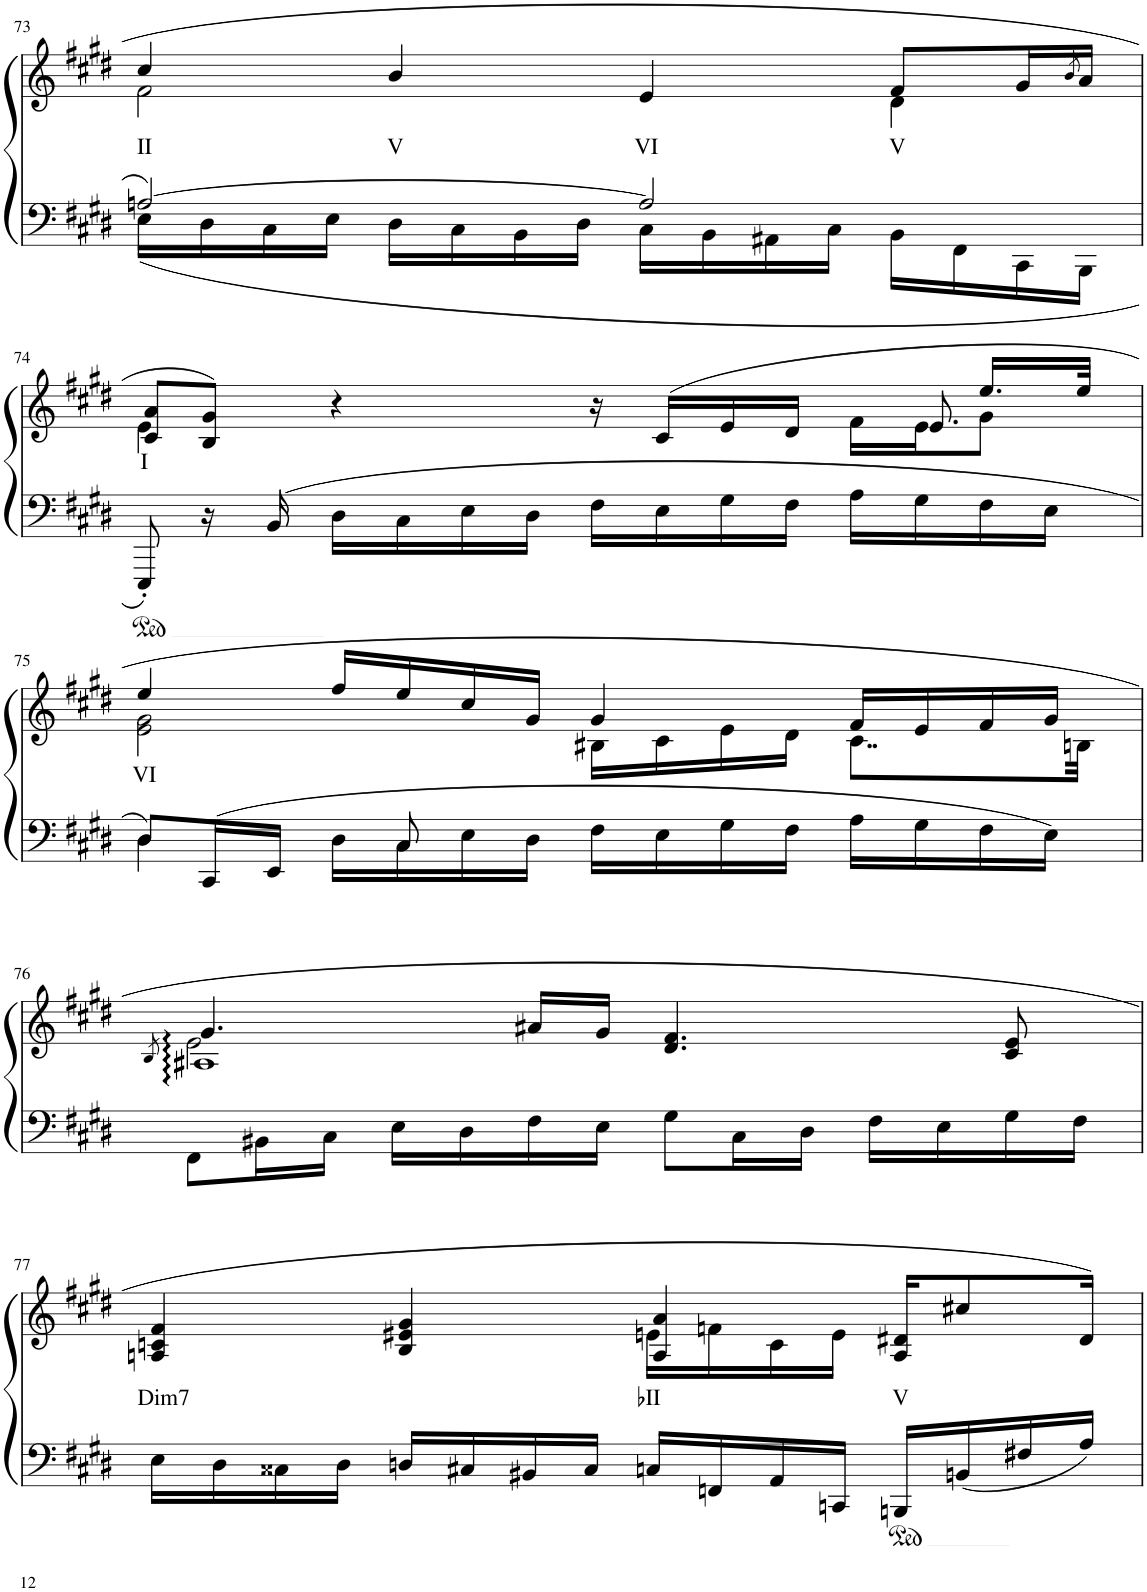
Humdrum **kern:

**kern	**kern	**text
*part1	*part1	*part1
*staff2	*staff1	*staff1
*I"Piano	*	*
*I'Pno	*	*
!!LO:PB:g=z
*clefF4	*clefG2	*
*k[f#c#g#d#]	*k[f#c#g#d#]	*
*M4/4	*M4/4	*
*met(c)	*met(c)	*
=73	=73	=73
*^	*^	*
!	!	!	!	!LO:LY:b
[2An/	16E\LL	4cc#/	2f#\	II
.	16D#\	.	.	.
.	16C#\	.	.	.
.	16E\JJ	.	.	.
!	!	!	!	!LO:LY:b
.	16D#\LL	4b/	.	V
.	16C#\	.	.	.
.	16BB\	.	.	.
.	16D#\JJ	.	.	.
!	!	!	!	!LO:LY:b
2A/]	16C#\LL	4e/	4ryy	VI
.	16BB\	.	.	.
.	16AA#X\	.	.	.
.	16C#\JJ	.	.	.
!	!	!	!	!LO:LY:b
.	16BB\LL	8f#/L	4d#\	V
.	16FF#\	.	.	.
.	16CC#\	16g#/L	.	.
.	.	8qb/	.	.
.	16BBB\JJ	16a/JJ	.	.
*	*	*v	*v	*
!!LO:LB:g=z
=74	=74	=74	=74
!	!	!	!LO:LY:b
*	*	*^	*
*v	*v	*	*^	*
8EEE'/	8c#/ 8a/L	4e\	2..ryy	I
16r	8B/ 8g#/J	.	.	.
16BB/	.	.	.	.
16D#\LL	4r	2ryy	.	.
16C#\	.	.	.	.
16E\	.	.	.	.
16D#\JJ	.	.	.	.
16F#\LL	16r	.	.	.
16E\	(16c#/LL	.	.	.
16G#\	16e/	.	.	.
16F#\JJ	16d#/JJ	.	.	.
16A\LL	16ryy	16f#\LL	.	.
16G#\	8.e/	16e\J	.	.
16F#\	.	8g#\J	16.ee/LL	.
16E\JJ	.	.	.	.
.	.	.	32ee/JJk	.
!!LO:LB:g=z
=75	=75	=75	=75	=75
*^	*	*	*	*
!	!	!	!	!	!LO:LY:b
*	*	*	*v	*v	*
8D#/L	4D#\	4ee/	2e\ 2g#\	VI
16CC#/L	.	.	.	.
16EE/JJ	.	.	.	.
16D#\LL	16ryy	16ff#/LL	.	.
16C#\	8C#/	16ee/	.	.
16E\	.	16cc#/	.	.
16D#\JJ	2ryy	16g#/JJ	.	.
16F#\LL	.	4g#/	16B#X\LL	.
16E\	.	.	16c#\	.
16G#\	.	.	16e\	.
16F#\JJ	.	.	16d#\JJ	.
16A\LL	.	16f#/LL	8..c#\L	.
16G#\	.	16e/	.	.
16F#\	.	16f#/	.	.
16E\JJ	16ryy	16g#/JJ	.	.
.	.	.	32Bn\Jkk	.
*v	*v	*	*	*
*	*v	*v	*
!!LO:LB:g=z
=76	=76	=76
.	8qB/	.
*	*^	*
*	*	*^	*
8FF#\L	4.g#/	2e\	1A#X	.
16BB#X\L	.	.	.	.
16C#\JJ	.	.	.	.
16E\LL	.	.	.	.
16D#\	.	.	.	.
16F#\	16a#X/LL	.	.	.
16E\JJ	16g#/JJ	.	.	.
8G#\L	4.d#/ 4.f#/	2ryy	.	.
16C#\L	.	.	.	.
16D#\JJ	.	.	.	.
16F#\LL	.	.	.	.
16E\	.	.	.	.
16G#\	8c#/ 8e/	.	.	.
16F#\JJ	.	.	.	.
*	*v	*v	*v	*
!!LO:LB:g=z
=77	=77	=77
!	!	!LO:LY:b
*	*^	*
16E\LL	4An/ 4cn/ 4f#/	2ryy	Dim7
16D#\	.	.	.
16C##X\	.	.	.
16D#\JJ	.	.	.
16Dn/LL	4B/ 4e#X/ 4g#/	.	.
16C#X/	.	.	.
16BB#X/	.	.	.
16C#/JJ	.	.	.
!	!	!	!LO:LY:b
16Cn/LL	4A/ 4a/	16en\LL	♭II
16FFn/	.	16fn\	.
16AA/	.	16c\	.
16CCn/JJ	.	16e\JJ	.
!	!	!	!LO:LY:b
16BBBn/LL	16A/ 16d#X/KL	4ryy	V
16BBn/	8cc#X/	.	.
16F#X/	.	.	.
16A/JJ	16d#/Jk)	.	.
*	*v	*v	*
=	=	=
*-	*-	*-
